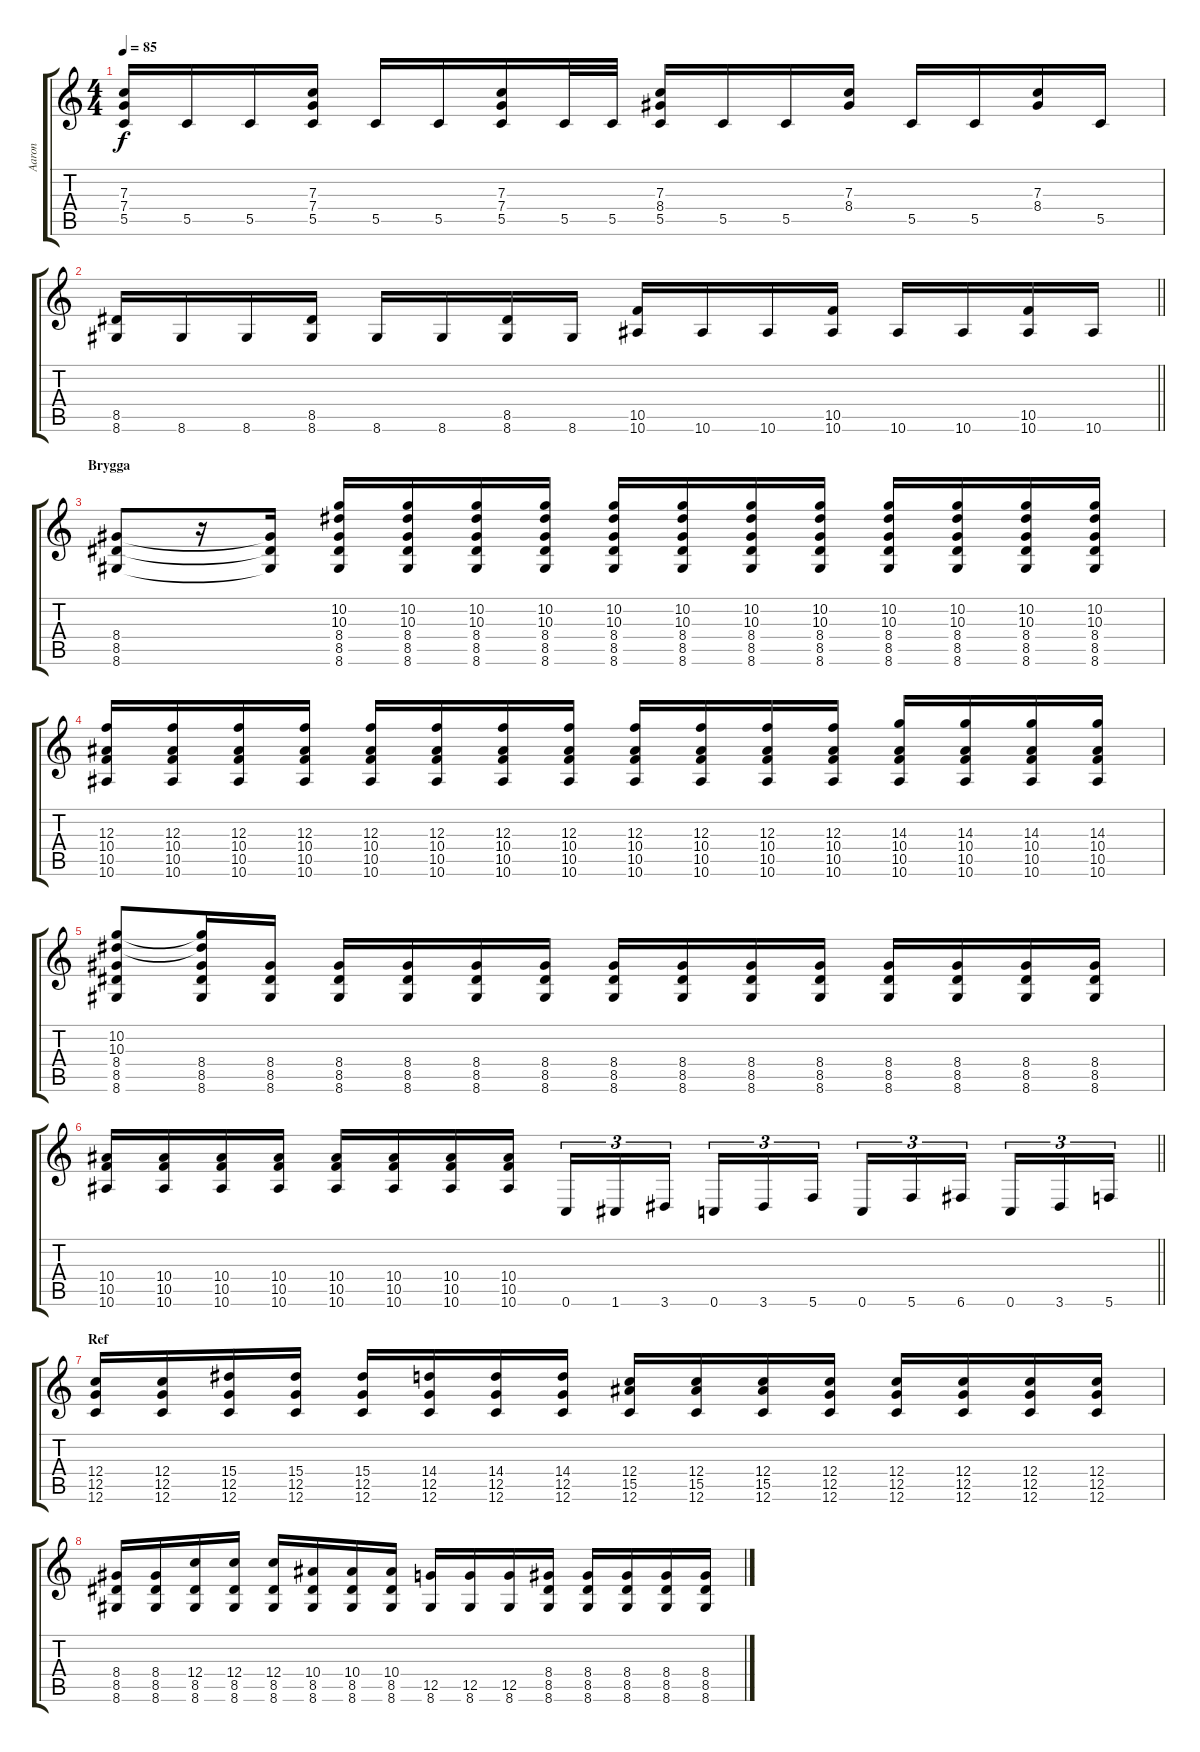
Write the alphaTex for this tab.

\track ("Aaron" "Aaron") {instrument distortionguitar}
\staff {score tabs}
\tuning (D4 A3 F3 C3 G2 C2) {hide}
\ts (4 4)
\tempo 85
\clef g2
\ks c
(7.3 7.4 5.5).16{dy f} 5.5.16 5.5.16 (7.3 7.4 5.5).16 5.5.16 5.5.16 (7.3 7.4 5.5).16 5.5.32 5.5.32 (7.3 8.4 5.5).16 5.5.16 5.5.16 (7.3 8.4).16 5.5.16 5.5.16 (7.3 8.4).16 5.5.16 |
\barLineRight lightlight
(8.5 8.6).16 8.6.16 8.6.16 (8.5 8.6).16 8.6.16 8.6.16 (8.5 8.6).16 8.6.16 (10.5 10.6).16 10.6.16 10.6.16 (10.5 10.6).16 10.6.16 10.6.16 (10.5 10.6).16 10.6.16 |
\section ("" "Brygga")
(8.4 8.5 8.6).8 r.16 (8.4{t} 8.5{t} 8.6{t}).16 (10.2 10.3 8.4 8.5 8.6).16 (10.2 10.3 8.4 8.5 8.6).16 (10.2 10.3 8.4 8.5 8.6).16 (10.2 10.3 8.4 8.5 8.6).16 (10.2 10.3 8.4 8.5 8.6).16 (10.2 10.3 8.4 8.5 8.6).16 (10.2 10.3 8.4 8.5 8.6).16 (10.2 10.3 8.4 8.5 8.6).16 (10.2 10.3 8.4 8.5 8.6).16 (10.2 10.3 8.4 8.5 8.6).16 (10.2 10.3 8.4 8.5 8.6).16 (10.2 10.3 8.4 8.5 8.6).16 |
(12.3 10.4 10.5 10.6).16 (12.3 10.4 10.5 10.6).16 (12.3 10.4 10.5 10.6).16 (12.3 10.4 10.5 10.6).16 (12.3 10.4 10.5 10.6).16 (12.3 10.4 10.5 10.6).16 (12.3 10.4 10.5 10.6).16 (12.3 10.4 10.5 10.6).16 (12.3 10.4 10.5 10.6).16 (12.3 10.4 10.5 10.6).16 (12.3 10.4 10.5 10.6).16 (12.3 10.4 10.5 10.6).16 (14.3 10.4 10.5 10.6).16 (14.3 10.4 10.5 10.6).16 (14.3 10.4 10.5 10.6).16 (14.3 10.4 10.5 10.6).16 |
(10.2 10.3 8.4 8.5 8.6).8 (10.2{t} 10.3{t} 8.4 8.5 8.6).16 (8.4 8.5 8.6).16 (8.4 8.5 8.6).16 (8.4 8.5 8.6).16 (8.4 8.5 8.6).16 (8.4 8.5 8.6).16 (8.4 8.5 8.6).16 (8.4 8.5 8.6).16 (8.4 8.5 8.6).16 (8.4 8.5 8.6).16 (8.4 8.5 8.6).16 (8.4 8.5 8.6).16 (8.4 8.5 8.6).16 (8.4 8.5 8.6).16 |
\barLineRight lightlight
(10.4 10.5 10.6).16 (10.4 10.5 10.6).16 (10.4 10.5 10.6).16 (10.4 10.5 10.6).16 (10.4 10.5 10.6).16 (10.4 10.5 10.6).16 (10.4 10.5 10.6).16 (10.4 10.5 10.6).16 0.6.16{tu (3 2)} 1.6.16{tu (3 2)} 3.6.16{tu (3 2) beam splitsecondary} 0.6.16{tu (3 2)} 3.6.16{tu (3 2)} 5.6.16{tu (3 2)} 0.6.16{tu (3 2)} 5.6.16{tu (3 2)} 6.6.16{tu (3 2) beam splitsecondary} 0.6.16{tu (3 2)} 3.6.16{tu (3 2)} 5.6.16{tu (3 2)} |
\section ("" "Ref")
(12.4 12.5 12.6).16 (12.4 12.5 12.6).16 (15.4 12.5 12.6).16 (15.4 12.5 12.6).16 (15.4 12.5 12.6).16 (14.4 12.5 12.6).16 (14.4 12.5 12.6).16 (14.4 12.5 12.6).16 (12.4 15.5 12.6).16 (12.4 15.5 12.6).16 (12.4 15.5 12.6).16 (12.4 12.5 12.6).16 (12.4 12.5 12.6).16 (12.4 12.5 12.6).16 (12.4 12.5 12.6).16 (12.4 12.5 12.6).16 |
(8.4 8.5 8.6).16 (8.4 8.5 8.6).16 (12.4 8.5 8.6).16 (12.4 8.5 8.6).16 (12.4 8.5 8.6).16 (10.4 8.5 8.6).16 (10.4 8.5 8.6).16 (10.4 8.5 8.6).16 (12.5 8.6).16 (12.5 8.6).16 (12.5 8.6).16 (8.4 8.5 8.6).16 (8.4 8.5 8.6).16 (8.4 8.5 8.6).16 (8.4 8.5 8.6).16 (8.4 8.5 8.6).16
